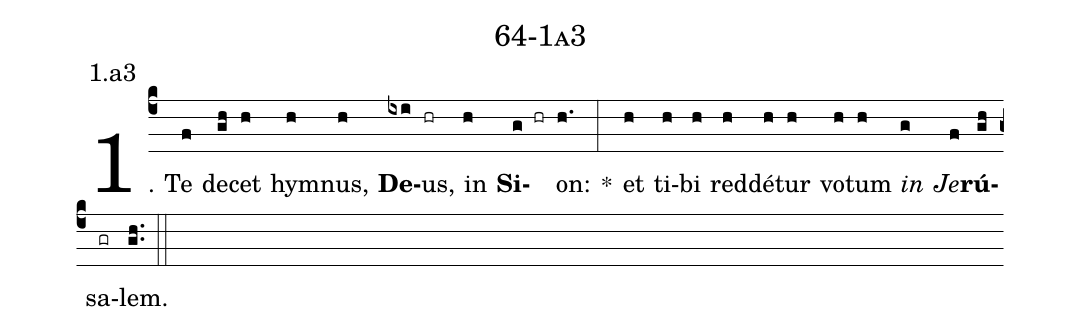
name: 64-1a3;
annotation: 1.a3;
%%
(c4)1. Te(f) de(gh)cet(h) hym(h)nus,(h) <b>De</b>(ixi)us,(hr) in(h) <b>Si</b>(g hr)on:(h.) *(:) et(h) ti(h)bi(h) red(h)dé(h)tur(h) vo(h)tum(h) <i>in</i>(g) <i>Je</i>(f)<b>rú</b>(gh)sa(gr)lem.(gh..) (::)
